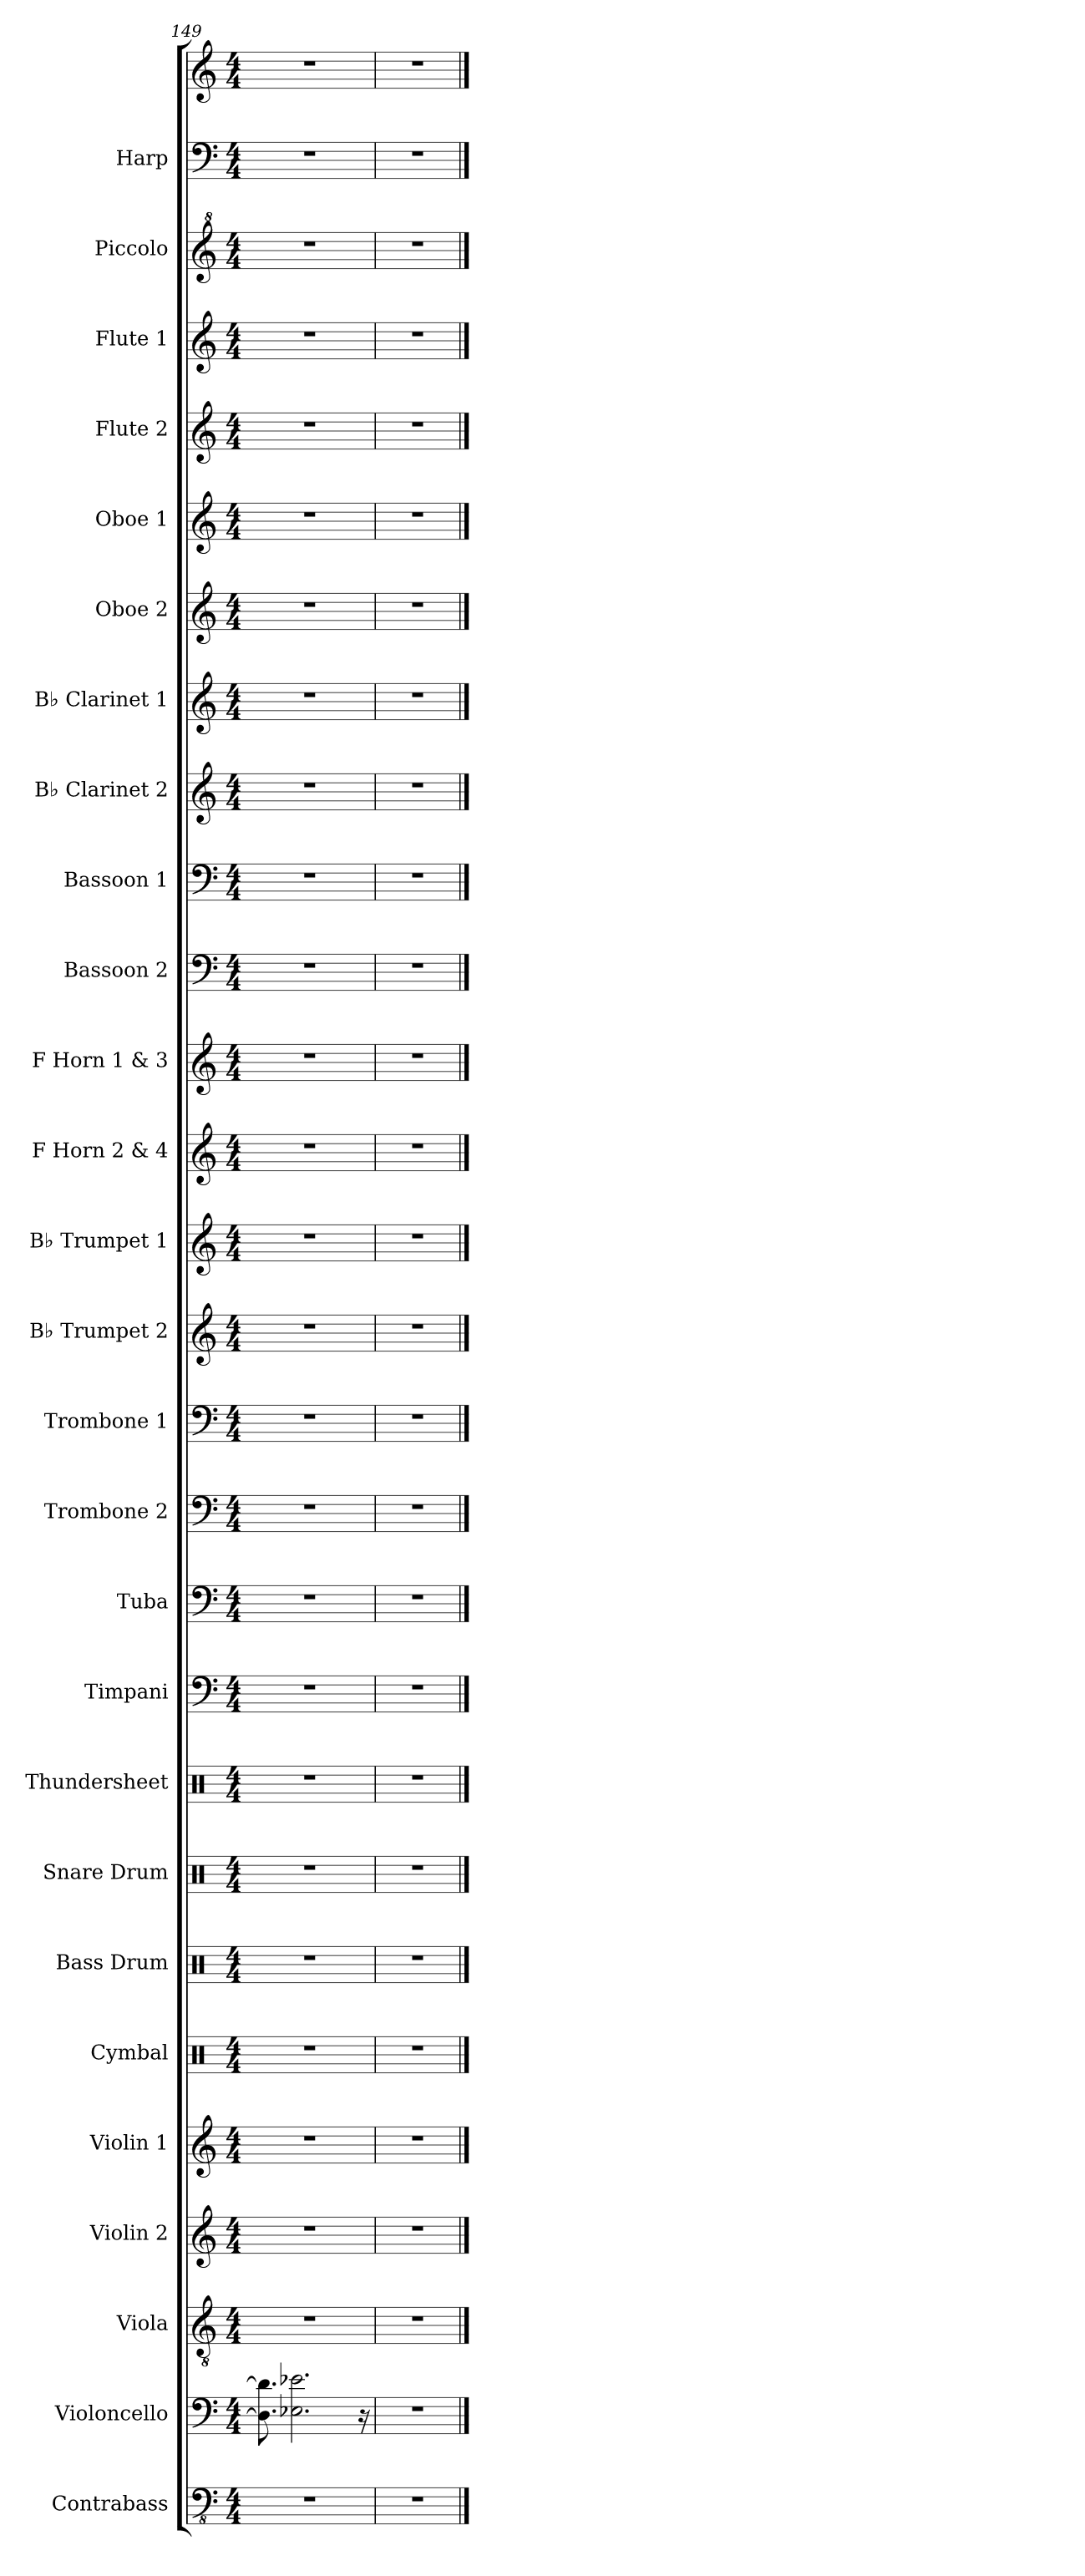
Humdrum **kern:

**kern	**kern	**kern	**kern	**kern	**kern	**kern	**kern	**kern	**kern	**kern	**kern	**kern	**kern	**kern	**kern	**kern	**kern	**kern	**kern	**kern	**kern	**kern	**kern	**kern	**kern	**kern	**kern
*part27	*part26	*part25	*part24	*part23	*part22	*part21	*part20	*part19	*part18	*part17	*part16	*part15	*part14	*part13	*part12	*part11	*part10	*part9	*part8	*part7	*part6	*part5	*part4	*part3	*part2	*part1	*part1
*staff28	*staff27	*staff26	*staff25	*staff24	*staff23	*staff22	*staff21	*staff20	*staff19	*staff18	*staff17	*staff16	*staff15	*staff14	*staff13	*staff12	*staff11	*staff10	*staff9	*staff8	*staff7	*staff6	*staff5	*staff4	*staff3	*staff2	*staff1
*I"Contrabass	*I"Violoncello	*I"Viola	*I"Violin 2	*I"Violin 1	*I"Cymbal	*I"Bass Drum	*I"Snare Drum	*I"Thundersheet	*I"Timpani	*I"Tuba	*I"Trombone 2	*I"Trombone 1	*I"B♭ Trumpet 2	*I"B♭ Trumpet 1	*I"F Horn 2 &amp; 4	*I"F Horn 1 &amp; 3	*I"Bassoon 2	*I"Bassoon 1	*I"B♭ Clarinet 2	*I"B♭ Clarinet 1	*I"Oboe 2	*I"Oboe 1	*I"Flute 2	*I"Flute 1	*I"Piccolo	*I"Harp	*
*I'Cb.	*I'Vc.	*I'Vla.	*I'Vln. 2	*I'Vln. 1	*I'Cym.	*I'B. Dr.	*I'Sn. Dr.	*I'Thu.	*I'Timp.	*I'Tba.	*I'Tbn. 2	*I'Tbn. 1	*I'B♭ Tpt. 2	*I'B♭ Tpt. 1	*I'F Hn. 2 4	*I'F Hn. 1 3	*I'Bsn. 2	*I'Bsn. 1	*I'B♭ Cl. 2	*I'B♭ Cl. 1	*I'Ob. 2	*I'Ob. 1	*I'Fl. 2	*I'Fl. 1	*I'Picc.	*I'Hrp.	*
*clefFv4	*clefF4	*clefGv2	*clefG2	*clefG2	*clefX	*clefX	*clefX	*clefX	*clefF4	*clefF4	*clefF4	*clefF4	*clefG2	*clefG2	*clefG2	*clefG2	*clefF4	*clefF4	*clefG2	*clefG2	*clefG2	*clefG2	*clefG2	*clefG2	*clefG^2	*clefF4	*clefG2
*ITrd7c12	*	*	*	*	*	*	*	*	*	*	*	*	*ITrd1c2	*ITrd1c2	*ITrd4c7	*ITrd4c7	*	*	*ITrd1c2	*ITrd1c2	*	*	*	*	*ITrd-7c-12	*	*
*k[]	*k[]	*k[]	*k[]	*k[]	*k[]	*k[]	*k[]	*k[]	*k[]	*k[]	*k[]	*k[]	*k[b-e-]	*k[b-e-]	*k[b-]	*k[b-]	*k[]	*k[]	*k[b-e-]	*k[b-e-]	*k[]	*k[]	*k[]	*k[]	*k[]	*k[]	*k[]
*M4/4	*M4/4	*M4/4	*M4/4	*M4/4	*M4/4	*M4/4	*M4/4	*M4/4	*M4/4	*M4/4	*M4/4	*M4/4	*M4/4	*M4/4	*M4/4	*M4/4	*M4/4	*M4/4	*M4/4	*M4/4	*M4/4	*M4/4	*M4/4	*M4/4	*M4/4	*M4/4	*M4/4
=149	=149	=149	=149	=149	=149	=149	=149	=149	=149	=149	=149	=149	=149	=149	=149	=149	=149	=149	=149	=149	=149	=149	=149	=149	=149	=149	=149
1r	8.D-\] 8.d-\]	1r	1r	1r	1r	1r	1r	1r	1r	1r	1r	1r	1r	1r	1r	1r	1r	1r	1r	1r	1r	1r	1r	1r	1r	1r	1r
.	2.E-X\ 2.e-X\	.	.	.	.	.	.	.	.	.	.	.	.	.	.	.	.	.	.	.	.	.	.	.	.	.	.
.	16r	.	.	.	.	.	.	.	.	.	.	.	.	.	.	.	.	.	.	.	.	.	.	.	.	.	.
=150	=150	=150	=150	=150	=150	=150	=150	=150	=150	=150	=150	=150	=150	=150	=150	=150	=150	=150	=150	=150	=150	=150	=150	=150	=150	=150	=150
1r	1r	1r	1r	1r	1r	1r	1r	1r	1r	1r	1r	1r	1r	1r	1r	1r	1r	1r	1r	1r	1r	1r	1r	1r	1r	1r	1r
==	==	==	==	==	==	==	==	==	==	==	==	==	==	==	==	==	==	==	==	==	==	==	==	==	==	==	==
*-	*-	*-	*-	*-	*-	*-	*-	*-	*-	*-	*-	*-	*-	*-	*-	*-	*-	*-	*-	*-	*-	*-	*-	*-	*-	*-	*-
